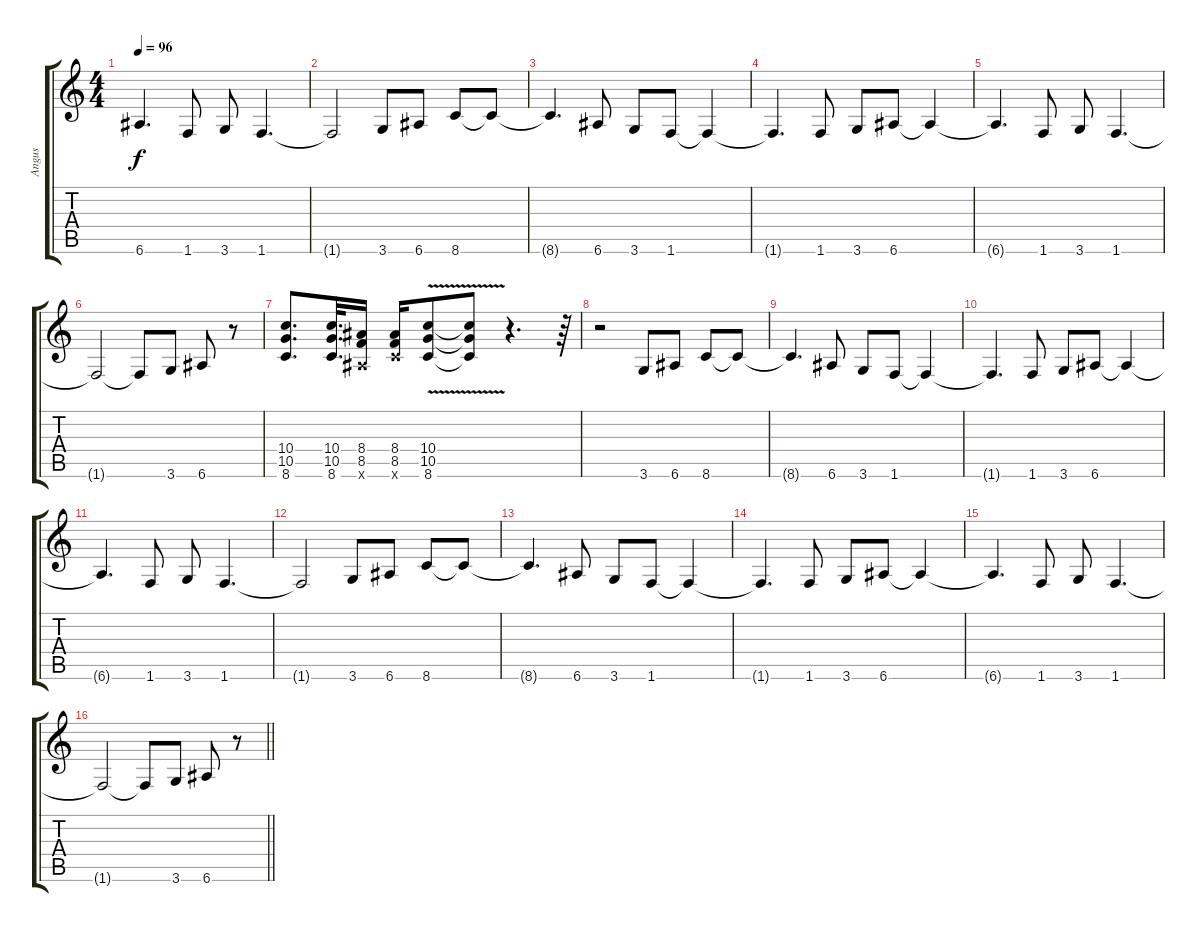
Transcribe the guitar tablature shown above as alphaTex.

\track ("Angus" "Angus") {instrument overdrivenguitar}
\staff {score tabs}
\tuning (E4 B3 G3 D3 A2 E2) {hide}
\ts (4 4)
\tempo 96
\clef g2
\ks c
6.6{t}.4{d dy f} 1.6.8 3.6.8 1.6.4{d} |
1.6{t}.2 3.6.8 6.6.8 8.6.8 8.6{t}.8 |
8.6{t}.4{d} 6.6.8 3.6.8 1.6.8 1.6{t}.4 |
1.6{t}.4{d} 1.6.8 3.6.8 6.6.8 6.6{t}.4 |
6.6{t}.4{d} 1.6.8 3.6.8 1.6.4{d} |
1.6{t}.2 1.6{t}.8 3.6.8 6.6.8 r.8 |
(10.4 10.5 8.6).8{d} (10.4 10.5 8.6).32{d} (8.4 8.5 6.6{x}).16 (8.4 8.5 8.6{x}).16 (10.4{v} 10.5{v} 8.6{v}).8 (10.4{t} 10.5{t} 8.6{t}).8 r.4{d} r.64 |
r.2 3.6.8 6.6.8 8.6.8 8.6{t}.8 |
8.6{t}.4{d} 6.6.8 3.6.8 1.6.8 1.6{t}.4 |
1.6{t}.4{d} 1.6.8 3.6.8 6.6.8 6.6{t}.4 |
6.6{t}.4{d} 1.6.8 3.6.8 1.6.4{d} |
1.6{t}.2 3.6.8 6.6.8 8.6.8 8.6{t}.8 |
8.6{t}.4{d} 6.6.8 3.6.8 1.6.8 1.6{t}.4 |
1.6{t}.4{d} 1.6.8 3.6.8 6.6.8 6.6{t}.4 |
6.6{t}.4{d} 1.6.8 3.6.8 1.6.4{d} |
\barLineRight lightlight
1.6{t}.2 1.6{t}.8 3.6.8 6.6.8 r.8
